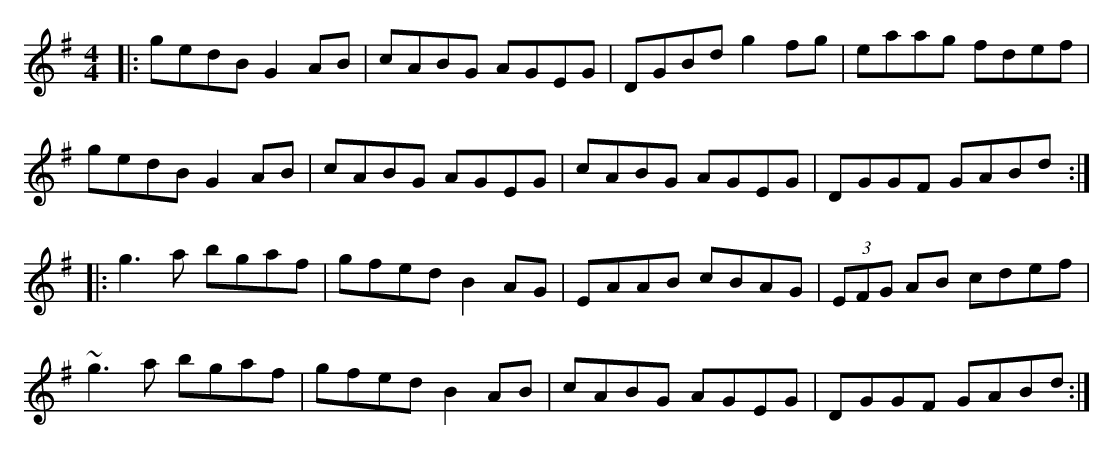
X:1
M:4/4
K:G
|:gedB G2AB|cABG AGEG|DGBd g2fg|eaag fdef|
gedB G2AB|cABG AGEG|cABG AGEG|DGGF GABd:|
|:g3a bgaf|gfed B2AG|EAAB cBAG|(3EFG AB cdef|
~g3a bgaf|gfed B2AB|cABG AGEG|DGGF GABd:|
